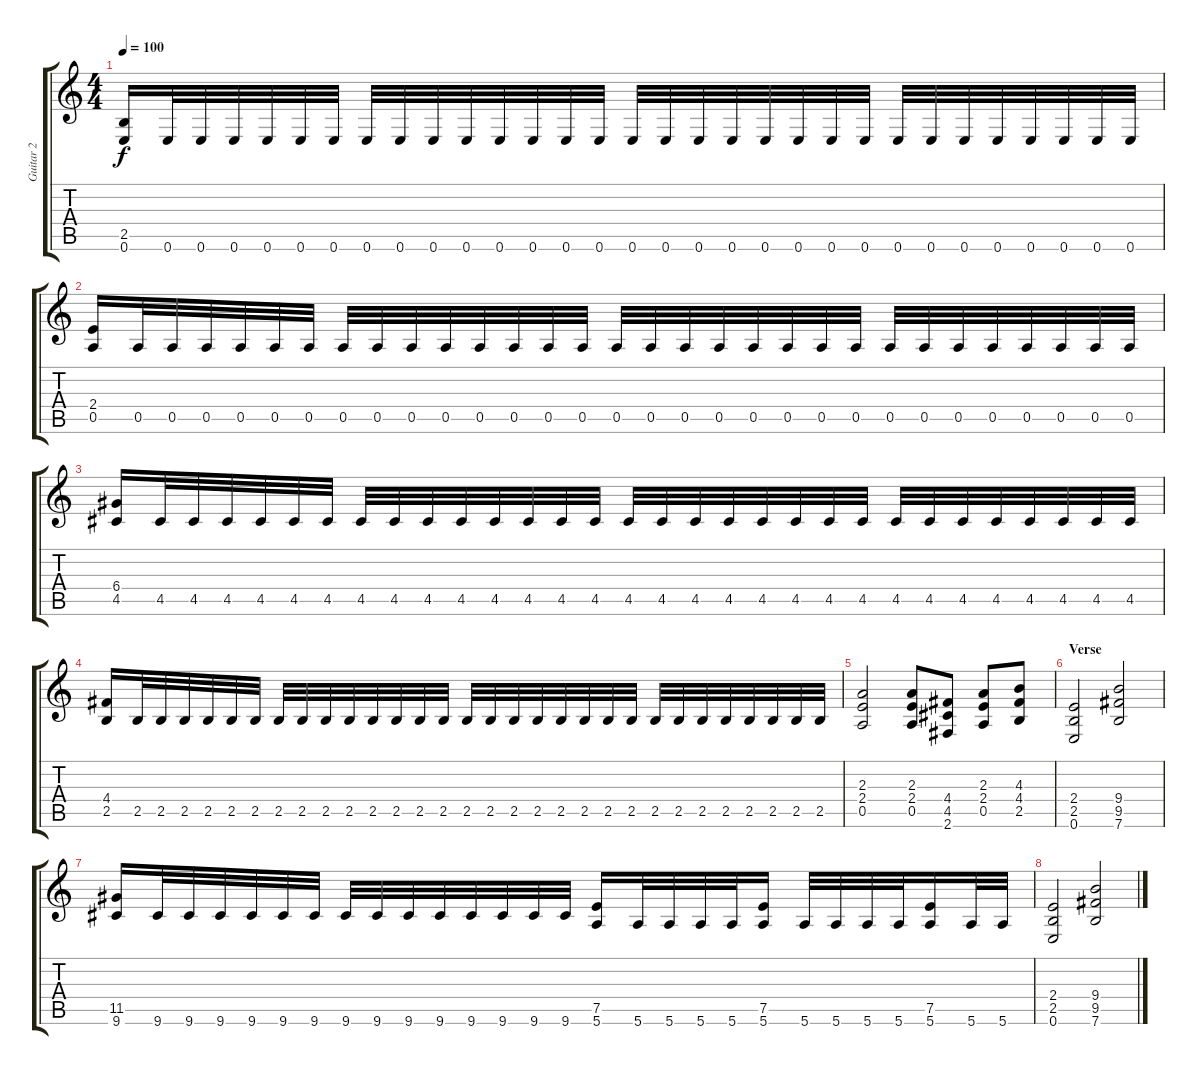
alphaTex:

\track ("Guitar 2" "Guitar 2") {instrument distortionguitar}
\staff {score tabs}
\tuning (E4 B3 G3 D3 A2 E2) {hide}
\ts (4 4)
\section ("" "")
\tempo 100
\clef g2
\ks c
(2.5 0.6).16{dy f} 0.6.32 0.6.32 0.6.32 0.6.32 0.6.32 0.6.32 0.6.32 0.6.32 0.6.32 0.6.32 0.6.32 0.6.32 0.6.32 0.6.32 0.6.32 0.6.32 0.6.32 0.6.32 0.6.32 0.6.32 0.6.32 0.6.32 0.6.32 0.6.32 0.6.32 0.6.32 0.6.32 0.6.32 0.6.32 0.6.32 |
(2.4 0.5).16 0.5.32 0.5.32 0.5.32 0.5.32 0.5.32 0.5.32 0.5.32 0.5.32 0.5.32 0.5.32 0.5.32 0.5.32 0.5.32 0.5.32 0.5.32 0.5.32 0.5.32 0.5.32 0.5.32 0.5.32 0.5.32 0.5.32 0.5.32 0.5.32 0.5.32 0.5.32 0.5.32 0.5.32 0.5.32 0.5.32 |
(6.4 4.5).16 4.5.32 4.5.32 4.5.32 4.5.32 4.5.32 4.5.32 4.5.32 4.5.32 4.5.32 4.5.32 4.5.32 4.5.32 4.5.32 4.5.32 4.5.32 4.5.32 4.5.32 4.5.32 4.5.32 4.5.32 4.5.32 4.5.32 4.5.32 4.5.32 4.5.32 4.5.32 4.5.32 4.5.32 4.5.32 4.5.32 |
(4.4 2.5).16 2.5.32 2.5.32 2.5.32 2.5.32 2.5.32 2.5.32 2.5.32 2.5.32 2.5.32 2.5.32 2.5.32 2.5.32 2.5.32 2.5.32 2.5.32 2.5.32 2.5.32 2.5.32 2.5.32 2.5.32 2.5.32 2.5.32 2.5.32 2.5.32 2.5.32 2.5.32 2.5.32 2.5.32 2.5.32 2.5.32 |
(2.3 2.4 0.5).2 (2.3 2.4 0.5).8 (4.4 4.5 2.6).8 (2.3 2.4 0.5).8 (4.3 4.4 2.5).8 |
\section ("" "Verse")
(2.4 2.5 0.6).2 (9.4 9.5 7.6).2 |
(11.5 9.6).16 9.6.32 9.6.32 9.6.32 9.6.32 9.6.32 9.6.32 9.6.32 9.6.32 9.6.32 9.6.32 9.6.32 9.6.32 9.6.32 9.6.32 (7.5 5.6).16 5.6.32 5.6.32 5.6.32 5.6.32 (7.5 5.6).16 5.6.32 5.6.32 5.6.32 5.6.32 (7.5 5.6).16 5.6.32 5.6.32 |
(2.4 2.5 0.6).2 (9.4 9.5 7.6).2
